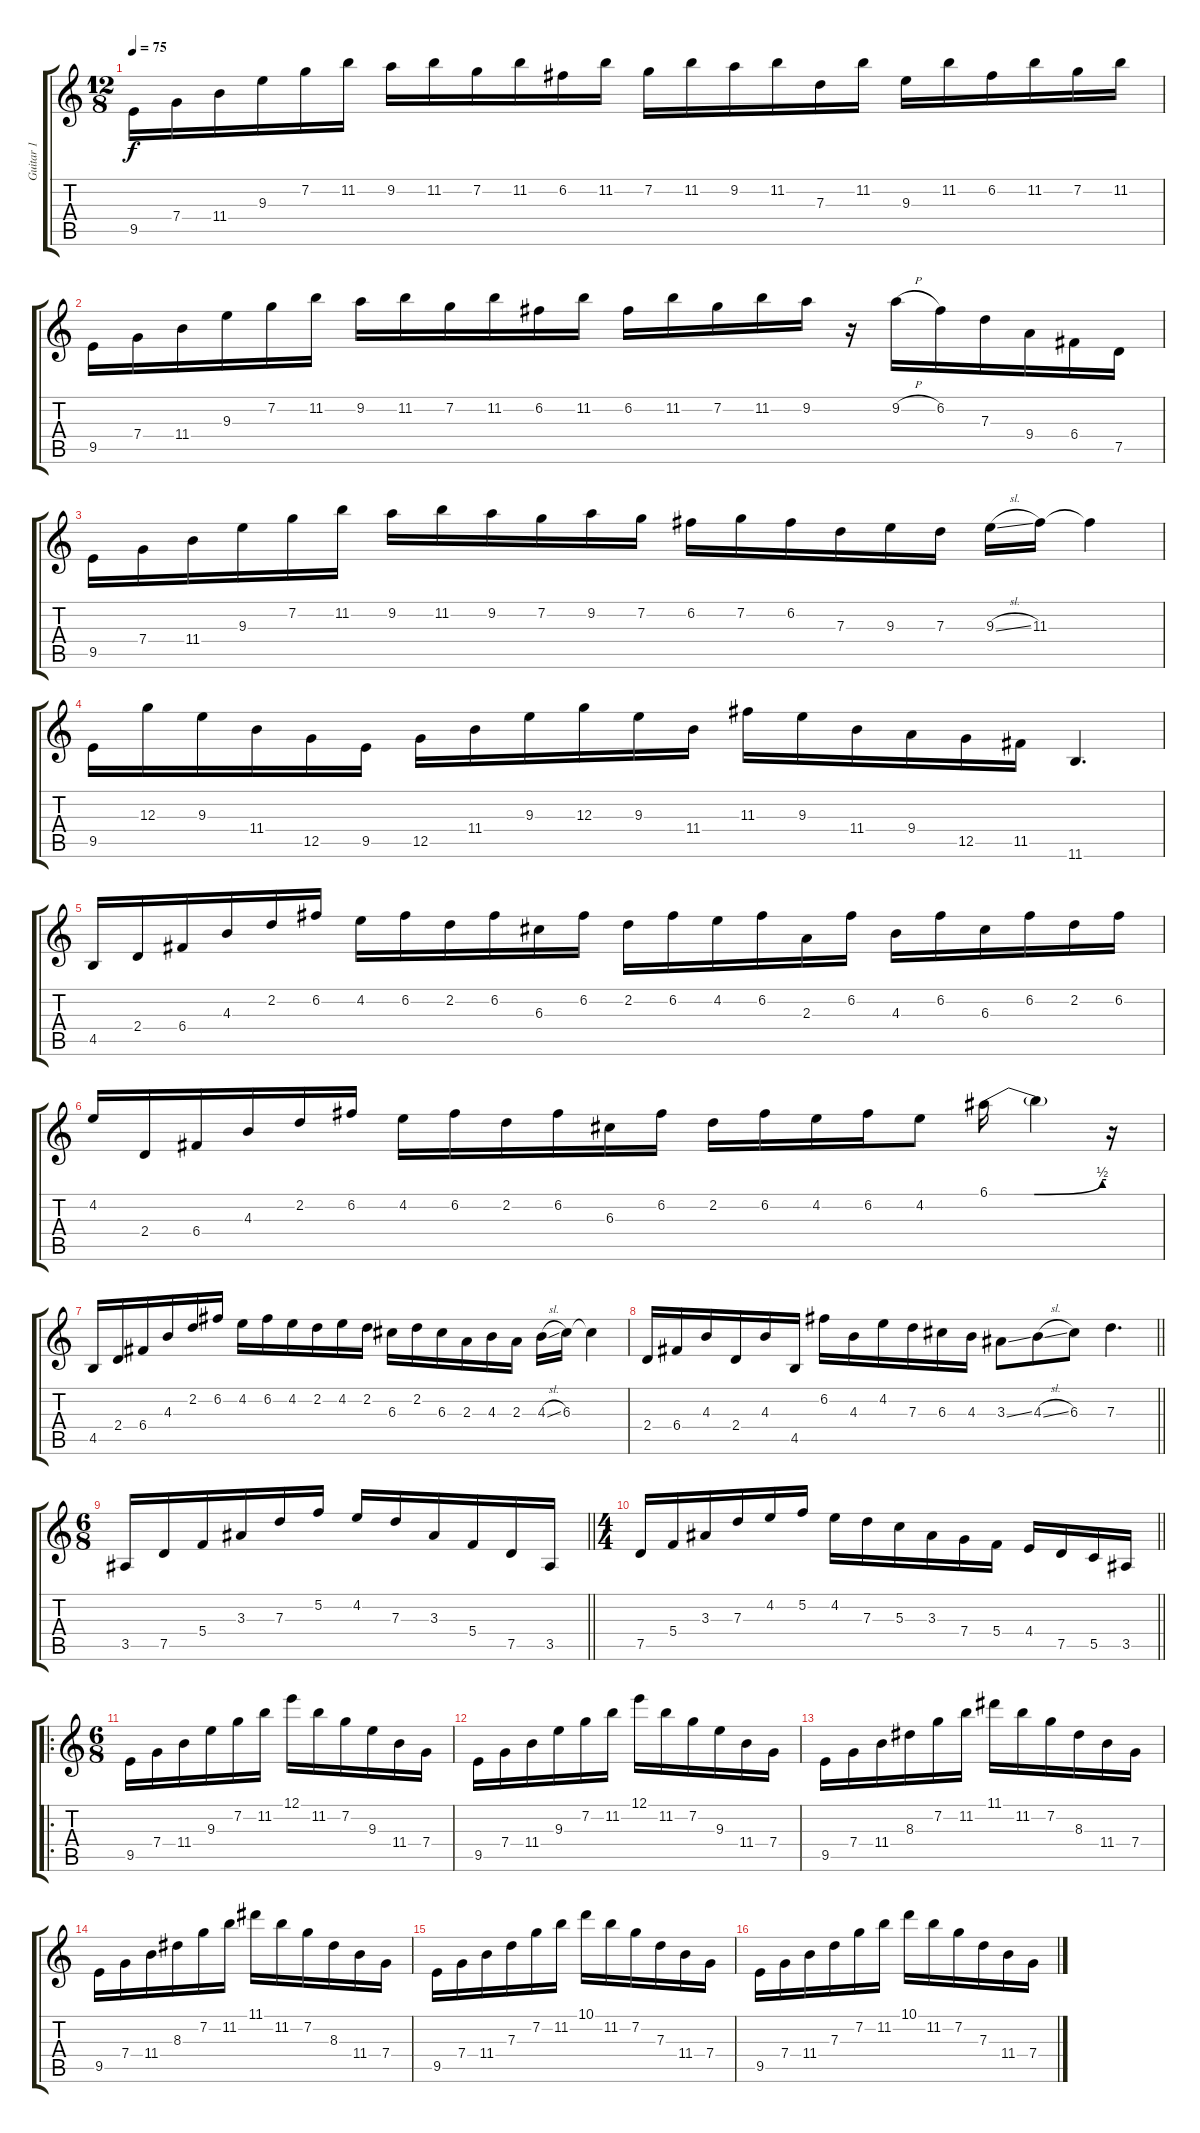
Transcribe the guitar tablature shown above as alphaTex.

\track ("Guitar 1" "Guitar 1") {instrument acousticguitarsteel}
\staff {score tabs}
\tuning (E4 C4 G3 C3 G2 C2) {hide}
\ts (12 8)
\tempo 75
\clef g2
\ks c
9.5.16{dy f instrument acousticguitarsteel} 7.4.16 11.4.16 9.3.16 7.2.16 11.2.16 9.2.16 11.2.16 7.2.16 11.2.16 6.2.16 11.2.16 7.2.16 11.2.16 9.2.16 11.2.16 7.3.16 11.2.16 9.3.16 11.2.16 6.2.16 11.2.16 7.2.16 11.2.16 |
9.5.16 7.4.16 11.4.16 9.3.16 7.2.16 11.2.16 9.2.16 11.2.16 7.2.16 11.2.16 6.2.16 11.2.16 6.2.16 11.2.16 7.2.16 11.2.16 9.2.16 r.16 9.2{h}.16 6.2.16 7.3.16 9.4.16 6.4.16 7.5.16 |
9.5.16 7.4.16 11.4.16 9.3.16 7.2.16 11.2.16 9.2.16 11.2.16 9.2.16 7.2.16 9.2.16 7.2.16 6.2.16 7.2.16 6.2.16 7.3.16 9.3.16 7.3.16 9.3{sl}.16 11.3.16 11.3{t}.4 |
9.5.16 12.3.16 9.3.16 11.4.16 12.5.16 9.5.16 12.5.16 11.4.16 9.3.16 12.3.16 9.3.16 11.4.16 11.3.16 9.3.16 11.4.16 9.4.16 12.5.16 11.5.16 11.6.4{d} |
4.5.16 2.4.16 6.4.16 4.3.16 2.2.16 6.2.16 4.2.16 6.2.16 2.2.16 6.2.16 6.3.16 6.2.16 2.2.16 6.2.16 4.2.16 6.2.16 2.3.16 6.2.16 4.3.16 6.2.16 6.3.16 6.2.16 2.2.16 6.2.16 |
4.2.16 2.4.16 6.4.16 4.3.16 2.2.16 6.2.16 4.2.16 6.2.16 2.2.16 6.2.16 6.3.16 6.2.16 2.2.16 6.2.16 4.2.16 6.2.16 4.2.8 6.1{be (custom 0 0 23 0 58 2 60 2)}.16 6.1{t}.4 r.16 |
4.5.16 2.4.16 6.4.16 4.3.16 2.2.16 6.2.16 4.2.16 6.2.16 4.2.16 2.2.16 4.2.16 2.2.16 6.3.16 2.2.16 6.3.16 2.3.16 4.3.16 2.3.16 4.3{sl}.16 6.3.16 6.3{t}.4 |
\barLineRight lightlight
2.4.16 6.4.16 4.3.16 2.4.16 4.3.16 4.5.16 6.2.16 4.3.16 4.2.16 7.3.16 6.3.16 4.3.16 3.3{ss}.8 4.3{sl}.8 6.3.8 7.3.4{d} |
\ts (6 8)
\barLineRight lightlight
3.5.16 7.5.16{beam merge} 5.4.16 3.3.16{beam merge} 7.3.16 5.2.16{beam split} 4.2.16 7.3.16{beam merge} 3.3.16 5.4.16{beam merge} 7.5.16{beam merge} 3.5.16 |
\ts (4 4)
\barLineRight lightlight
7.5.16{beam merge} 5.4.16{beam merge} 3.3.16{beam merge} 7.3.16{beam merge} 4.2.16{beam merge} 5.2.16{beam split} 4.2.16{beam merge} 7.3.16{beam merge} 5.3.16{beam merge} 3.3.16{beam merge} 7.4.16{beam merge} 5.4.16{beam split} 4.4.16{beam merge} 7.5.16{beam merge} 5.5.16{beam merge} 3.5.16 |
\ro
\ts (6 8)
9.5.16 7.4.16 11.4.16 9.3.16 7.2.16 11.2.16 12.1.16 11.2.16 7.2.16 9.3.16 11.4.16 7.4.16 |
9.5.16 7.4.16 11.4.16 9.3.16 7.2.16 11.2.16 12.1.16 11.2.16 7.2.16 9.3.16 11.4.16 7.4.16 |
9.5.16 7.4.16 11.4.16 8.3.16 7.2.16 11.2.16 11.1.16 11.2.16 7.2.16 8.3.16 11.4.16 7.4.16 |
9.5.16 7.4.16 11.4.16 8.3.16 7.2.16 11.2.16 11.1.16 11.2.16 7.2.16 8.3.16 11.4.16 7.4.16 |
9.5.16 7.4.16 11.4.16 7.3.16 7.2.16 11.2.16 10.1.16 11.2.16 7.2.16 7.3.16 11.4.16 7.4.16 |
9.5.16 7.4.16 11.4.16 7.3.16 7.2.16 11.2.16 10.1.16 11.2.16 7.2.16 7.3.16 11.4.16 7.4.16
